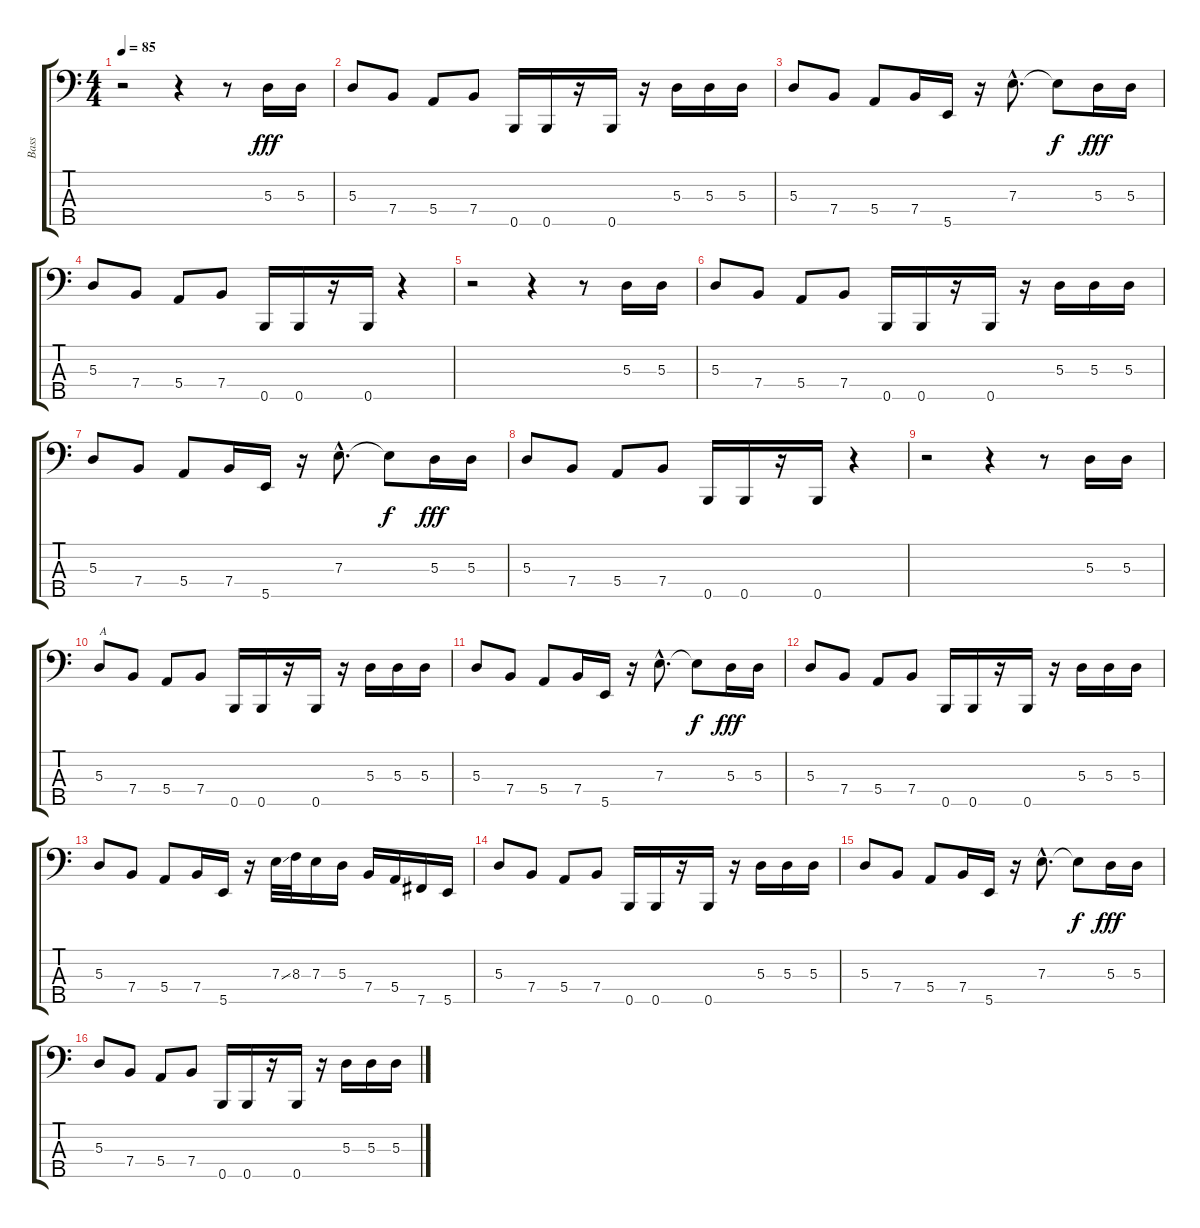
\track ("Bass" "Bass") {instrument electricbassfinger}
\staff {score tabs}
\tuning (G2 D2 A1 E1 B0) {hide}
\ts (4 4)
\tempo 85
\clef f4
\ks c
r.2{dy fff instrument electricbassfinger} r.4 r.8 5.3.16 5.3.16 |
5.3.8 7.4.8 5.4.8 7.4.8 0.5.16 0.5.16 r.16 0.5.16 r.16 5.3.16 5.3.16 5.3.16 |
5.3.8 7.4.8 5.4.8 7.4.16 5.5.16 r.16 7.3{hac}.8{d} 7.3{t}.8{dy f} 5.3.16{dy fff} 5.3.16 |
5.3.8 7.4.8 5.4.8 7.4.8 0.5.16 0.5.16 r.16 0.5.16 r.4 |
r.2 r.4 r.8 5.3.16 5.3.16 |
5.3.8 7.4.8 5.4.8 7.4.8 0.5.16 0.5.16 r.16 0.5.16 r.16 5.3.16 5.3.16 5.3.16 |
5.3.8 7.4.8 5.4.8 7.4.16 5.5.16 r.16 7.3{hac}.8{d} 7.3{t}.8{dy f} 5.3.16{dy fff} 5.3.16 |
5.3.8 7.4.8 5.4.8 7.4.8 0.5.16 0.5.16 r.16 0.5.16 r.4 |
r.2 r.4 r.8 5.3.16 5.3.16 |
5.3.8{txt "A"} 7.4.8 5.4.8 7.4.8 0.5.16 0.5.16 r.16 0.5.16 r.16 5.3.16 5.3.16 5.3.16 |
5.3.8 7.4.8 5.4.8 7.4.16 5.5.16 r.16 7.3{hac}.8{d} 7.3{t}.8{dy f} 5.3.16{dy fff} 5.3.16 |
5.3.8 7.4.8 5.4.8 7.4.8 0.5.16 0.5.16 r.16 0.5.16 r.16 5.3.16 5.3.16 5.3.16 |
5.3.8 7.4.8 5.4.8 7.4.16 5.5.16 r.16 7.3{ss}.32 8.3.32 7.3.16 5.3.16 7.4.16 5.4.16 7.5.16 5.5.16 |
5.3.8 7.4.8 5.4.8 7.4.8 0.5.16 0.5.16 r.16 0.5.16 r.16 5.3.16 5.3.16 5.3.16 |
5.3.8 7.4.8 5.4.8 7.4.16 5.5.16 r.16 7.3{hac}.8{d} 7.3{t}.8{dy f} 5.3.16{dy fff} 5.3.16 |
5.3.8 7.4.8 5.4.8 7.4.8 0.5.16 0.5.16 r.16 0.5.16 r.16 5.3.16 5.3.16 5.3.16
